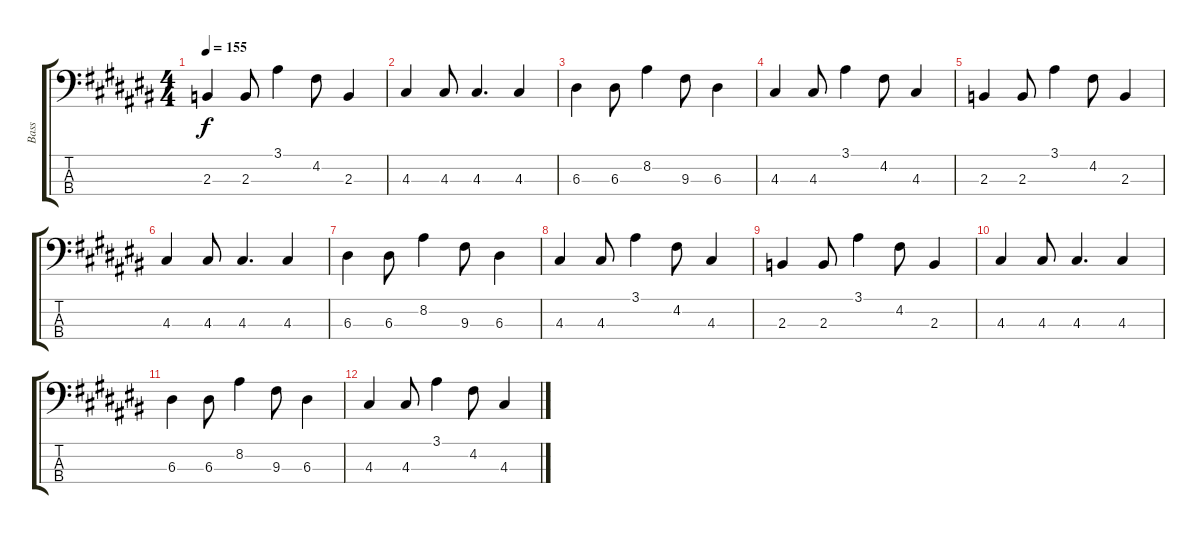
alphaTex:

\track ("Bass" "Bass") {instrument electricbassfinger}
\staff {score tabs}
\tuning (G2 D2 A1 E1) {hide}
\ts (4 4)
\tempo 155
\clef f4
\ks c#
2.3.4{dy f} 2.3.8 3.1.4 4.2.8 2.3.4 |
4.3.4 4.3.8 4.3.4{d} 4.3.4 |
6.3.4 6.3.8 8.2.4 9.3.8 6.3.4 |
4.3.4 4.3.8 3.1.4 4.2.8 4.3.4 |
2.3.4 2.3.8 3.1.4 4.2.8 2.3.4 |
4.3.4 4.3.8 4.3.4{d} 4.3.4 |
6.3.4 6.3.8 8.2.4 9.3.8 6.3.4 |
4.3.4 4.3.8 3.1.4 4.2.8 4.3.4 |
2.3.4 2.3.8 3.1.4 4.2.8 2.3.4 |
4.3.4 4.3.8 4.3.4{d} 4.3.4 |
6.3.4 6.3.8 8.2.4 9.3.8 6.3.4 |
4.3.4 4.3.8 3.1.4 4.2.8 4.3.4
